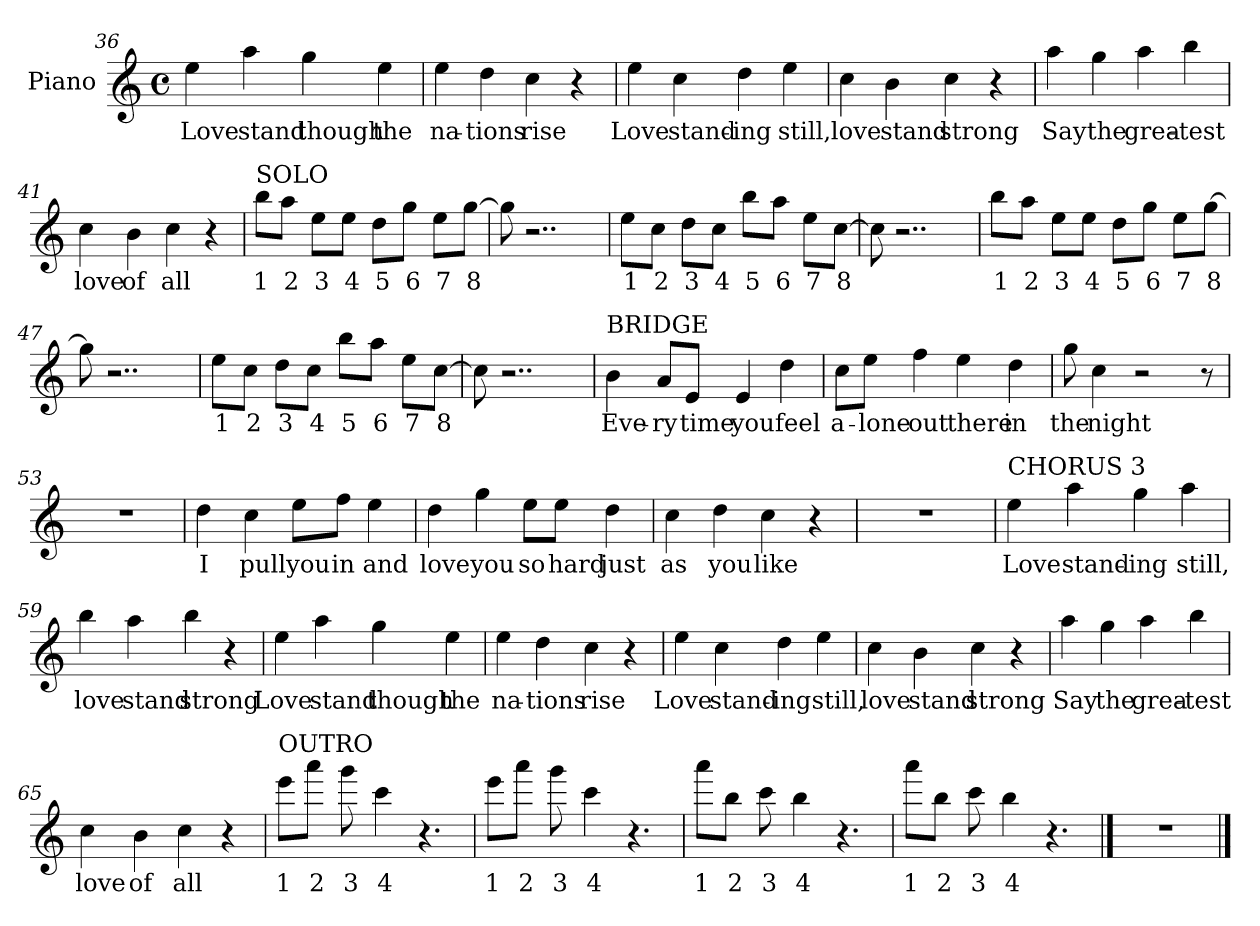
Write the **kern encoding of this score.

**kern	**text
*part1	*part1
*staff1	*staff1
*I"Piano	*
*I'Pno	*
!!LO:LB:g=z
*clefG2	*
*k[]	*
*M4/4	*
*met(c)	*
=36	=36
!	!LO:LY:b
4ee\	Love
!	!LO:LY:b
4aa\	stand
!	!LO:LY:b
4gg\	though
!	!LO:LY:b
4ee\	the
=37	=37
!	!LO:LY:b
4ee\	na-
!	!LO:LY:b
4dd\	-tions
!	!LO:LY:b
4cc\	rise
4r	.
=38	=38
!	!LO:LY:b
4ee\	Love
!	!LO:LY:b
4cc\	stand-
!	!LO:LY:b
4dd\	-ing
!	!LO:LY:b
4ee\	still,
=39	=39
!	!LO:LY:b
4cc\	love
!	!LO:LY:b
4b\	stand
!	!LO:LY:b
4cc\	strong
4r	.
!!LO:LB:g=z
=40	=40
!	!LO:LY:b
4aa\	Say
!	!LO:LY:b
4gg\	the
!	!LO:LY:b
4aa\	grea-
!	!LO:LY:b
4bb\	-test
=41	=41
!	!LO:LY:b
4cc\	love
!	!LO:LY:b
4b\	of
!	!LO:LY:b
4cc\	all
4r	.
=42	=42
!LO:TX:a:t=SOLO	!
!	!LO:LY:b
8bb\L	1
!	!LO:LY:b
8aa\J	2
!	!LO:LY:b
8ee\L	3
!	!LO:LY:b
8ee\J	4
!	!LO:LY:b
8dd\L	5
!	!LO:LY:b
8gg\J	6
!	!LO:LY:b
8ee\L	7
!	!LO:LY:b
[8gg\J	8
=43	=43
8gg\]	.
2..r	.
=44	=44
!	!LO:LY:b
8ee\L	1
!	!LO:LY:b
8cc\J	2
!	!LO:LY:b
8dd\L	3
!	!LO:LY:b
8cc\J	4
!	!LO:LY:b
8bb\L	5
!	!LO:LY:b
8aa\J	6
!	!LO:LY:b
8ee\L	7
!	!LO:LY:b
[8cc\J	8
=45	=45
8cc\]	.
2..r	.
!!LO:LB:g=z
=46	=46
!	!LO:LY:b
8bb\L	1
!	!LO:LY:b
8aa\J	2
!	!LO:LY:b
8ee\L	3
!	!LO:LY:b
8ee\J	4
!	!LO:LY:b
8dd\L	5
!	!LO:LY:b
8gg\J	6
!	!LO:LY:b
8ee\L	7
!	!LO:LY:b
[8gg\J	8
=47	=47
8gg\]	.
2..r	.
=48	=48
!	!LO:LY:b
8ee\L	1
!	!LO:LY:b
8cc\J	2
!	!LO:LY:b
8dd\L	3
!	!LO:LY:b
8cc\J	4
!	!LO:LY:b
8bb\L	5
!	!LO:LY:b
8aa\J	6
!	!LO:LY:b
8ee\L	7
!	!LO:LY:b
[8cc\J	8
=49	=49
8cc\]	.
2..r	.
=50	=50
!LO:TX:a:t=BRIDGE	!
!	!LO:LY:b
4b\	Eve-
!	!LO:LY:b
8a/L	-ry
!	!LO:LY:b
8e/J	time
!	!LO:LY:b
4e/	you
!	!LO:LY:b
4dd\	feel
!!LO:LB:g=z
=51	=51
!	!LO:LY:b
8cc\L	a-
!	!LO:LY:b
8ee\J	-lone
!	!LO:LY:b
4ff\	out
!	!LO:LY:b
4ee\	there
!	!LO:LY:b
4dd\	in
=52	=52
!	!LO:LY:b
8gg\	the
!	!LO:LY:b
4cc\	night
2r	.
8r	.
=53	=53
1r	.
=54	=54
!	!LO:LY:b
4dd\	I
!	!LO:LY:b
4cc\	pull
!	!LO:LY:b
8ee\L	you
!	!LO:LY:b
8ff\J	in
!	!LO:LY:b
4ee\	and
=55	=55
!	!LO:LY:b
4dd\	love
!	!LO:LY:b
4gg\	you
!	!LO:LY:b
8ee\L	so
!	!LO:LY:b
8ee\J	hard
!	!LO:LY:b
4dd\	just
!!LO:LB:g=z
=56	=56
!	!LO:LY:b
4cc\	as
!	!LO:LY:b
4dd\	you
!	!LO:LY:b
4cc\	like
4r	.
=57	=57
1r	.
=58	=58
!LO:TX:a:t=CHORUS 3	!
!	!LO:LY:b
4ee\	Love
!	!LO:LY:b
4aa\	stand-
!	!LO:LY:b
4gg\	-ing
!	!LO:LY:b
4aa\	still,
=59	=59
!	!LO:LY:b
4bb\	love
!	!LO:LY:b
4aa\	stand
!	!LO:LY:b
4bb\	strong
4r	.
=60	=60
!	!LO:LY:b
4ee\	Love
!	!LO:LY:b
4aa\	stand
!	!LO:LY:b
4gg\	though
!	!LO:LY:b
4ee\	the
!!LO:LB:g=z
=61	=61
!	!LO:LY:b
4ee\	na-
!	!LO:LY:b
4dd\	-tions
!	!LO:LY:b
4cc\	rise
4r	.
=62	=62
!	!LO:LY:b
4ee\	Love
!	!LO:LY:b
4cc\	stand-
!	!LO:LY:b
4dd\	-ing
!	!LO:LY:b
4ee\	still,
=63	=63
!	!LO:LY:b
4cc\	love
!	!LO:LY:b
4b\	stand
!	!LO:LY:b
4cc\	strong
4r	.
=64	=64
!	!LO:LY:b
4aa\	Say
!	!LO:LY:b
4gg\	the
!	!LO:LY:b
4aa\	grea-
!	!LO:LY:b
4bb\	-test
!!LO:LB:g=z
=65	=65
!	!LO:LY:b
4cc\	love
!	!LO:LY:b
4b\	of
!	!LO:LY:b
4cc\	all
4r	.
=66	=66
!LO:TX:a:t=OUTRO	!
!	!LO:LY:b
8eee\L	1
!	!LO:LY:b
8aaa\J	2
!	!LO:LY:b
8ggg\	3
!	!LO:LY:b
4ccc\	4
4.r	.
=67	=67
!	!LO:LY:b
8eee\L	1
!	!LO:LY:b
8aaa\J	2
!	!LO:LY:b
8ggg\	3
!	!LO:LY:b
4ccc\	4
4.r	.
=68	=68
!	!LO:LY:b
8aaa\L	1
!	!LO:LY:b
8bb\J	2
!	!LO:LY:b
8ccc\	3
!	!LO:LY:b
4bb\	4
4.r	.
=69	=69
!	!LO:LY:b
8aaa\L	1
!	!LO:LY:b
8bb\J	2
!	!LO:LY:b
8ccc\	3
!	!LO:LY:b
4bb\	4
4.r	.
==70	==70
1r	.
==	==
*-	*-
